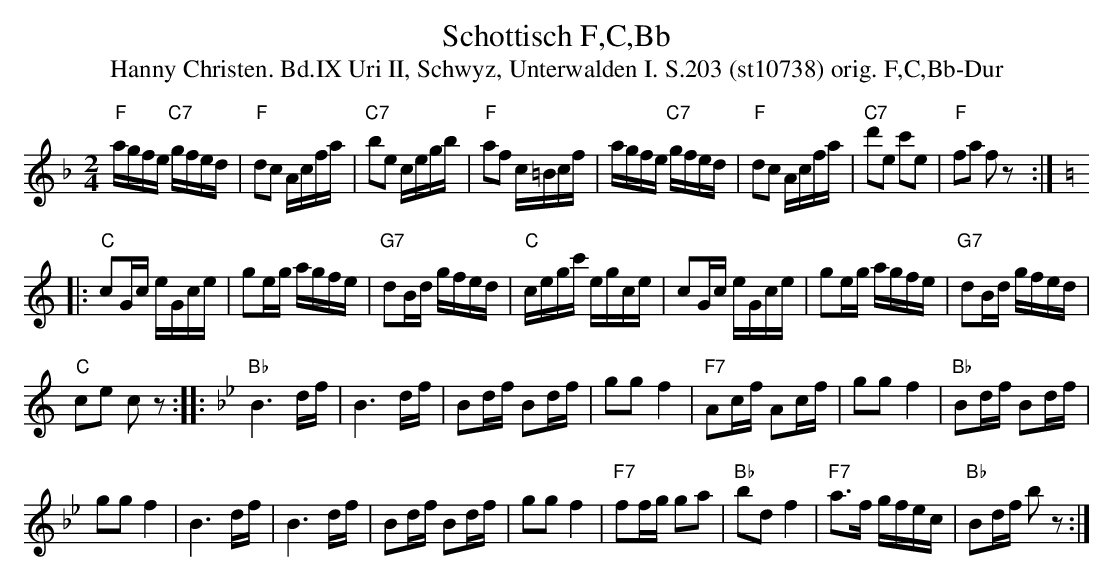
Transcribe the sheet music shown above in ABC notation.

X:1
T: Schottisch F,C,Bb
T:Hanny Christen. Bd.IX Uri II, Schwyz, Unterwalden I. S.203 (st10738) orig. F,C,Bb-Dur
M:2/4
L:1/16
K:F
"F"agfe "C7"gfed | "F"d2c2 Acfa | "C7"b2e2 cegb | "F"a2f2 c=Bcf | agfe "C7"gfed | "F"d2c2 Acfa | "C7"d'2e2 c'2e2 | "F"f2a2 f2z2 :: [K:C]
"C"c2Gc eGce | g2eg agfe | "G7"d2Bd gfed | "C"cegc' egce | c2Gc eGce |  g2eg agfe | "G7"d2Bd gfed |
"C"c2e2 c2z2 :: [K:Bb] "Bb"B6 df | B6 df | B2df B2df | g2g2 f4 | "F7"A2cf A2cf | g2g2 f4 | "Bb"B2df B2df |
g2g2 f4 | B6 df | B6 df | B2df B2df | g2g2 f4 | "F7"f2fg g2a2 | "Bb"b2d2 f4 | "F7"a3f gfec | "Bb"B2df b2 z2 :|
